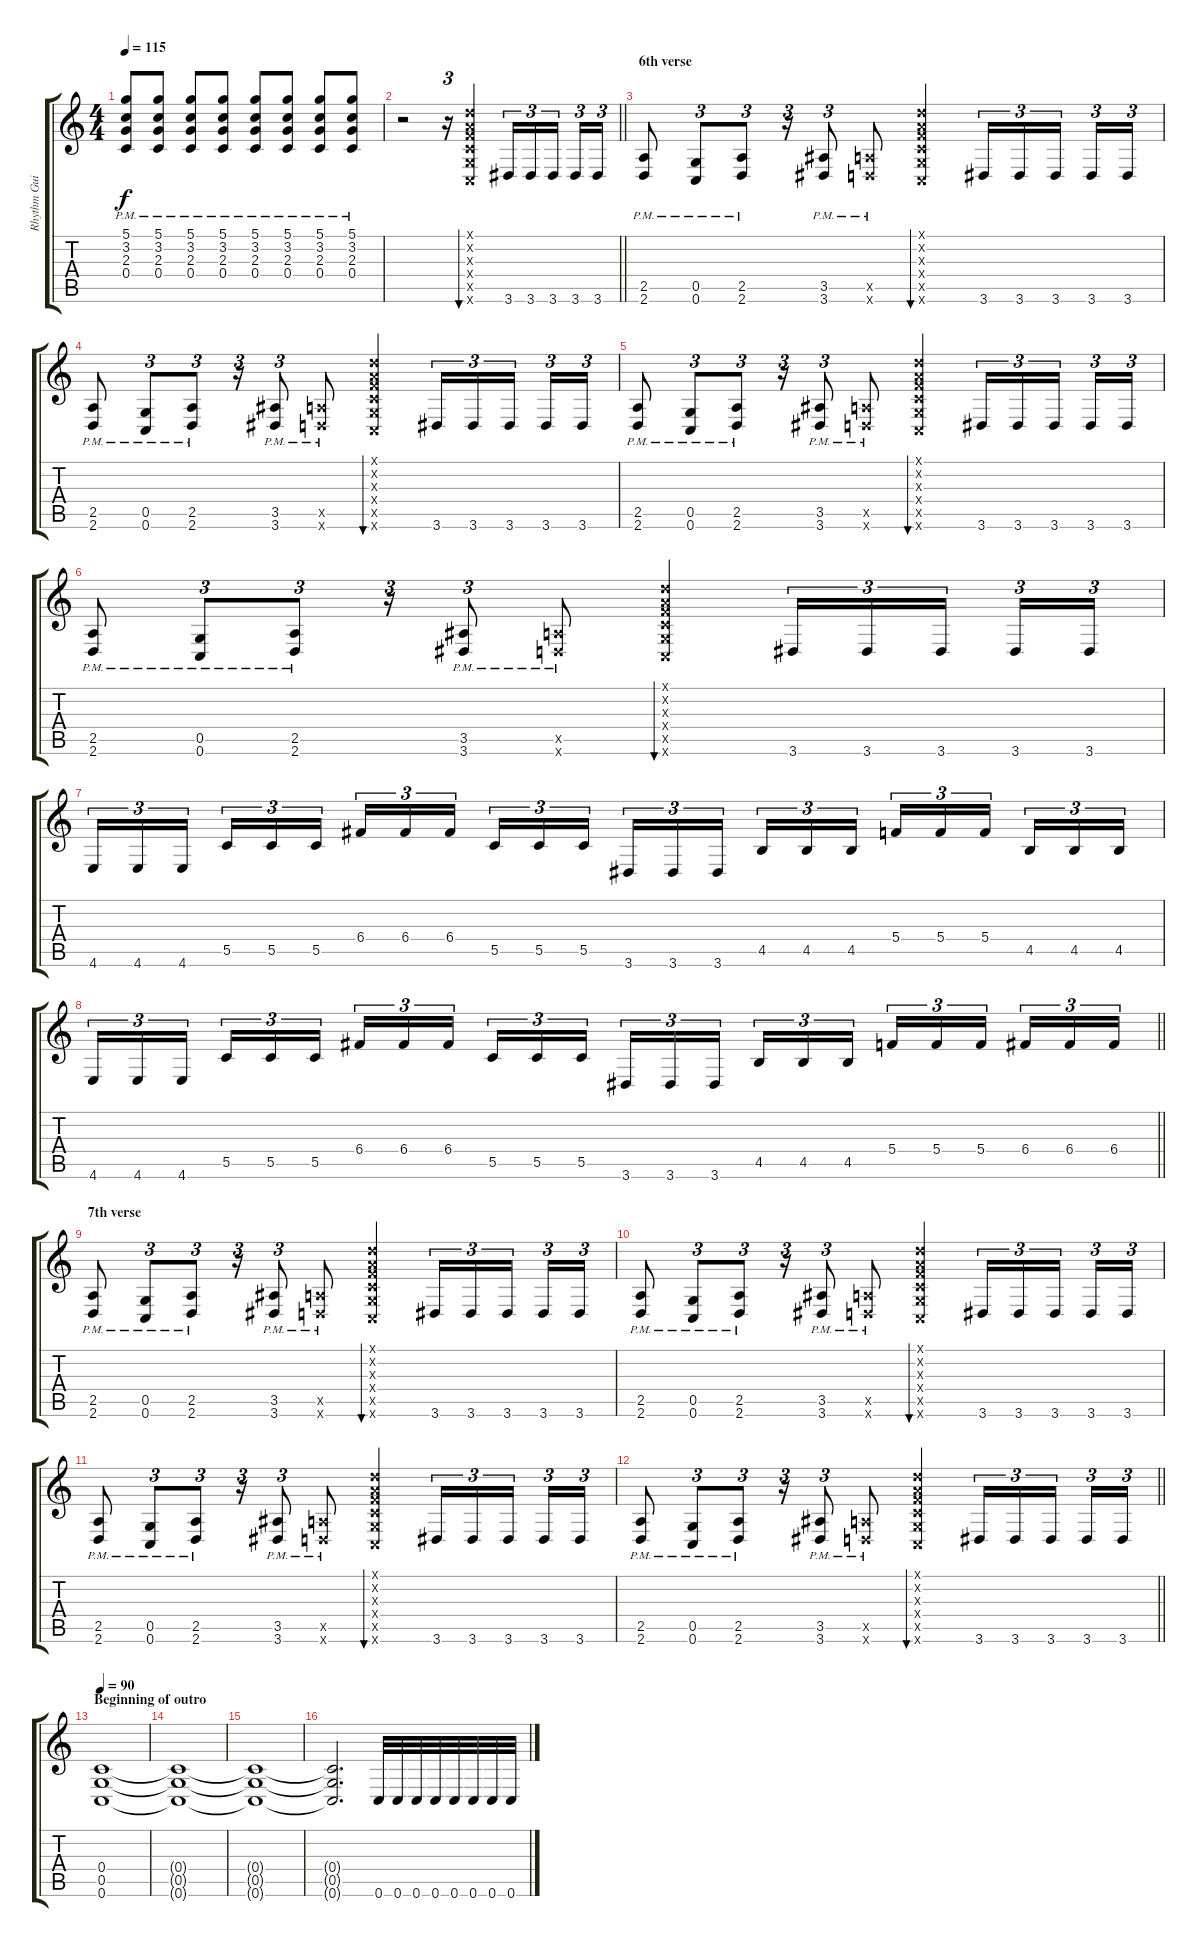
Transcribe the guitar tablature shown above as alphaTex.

\track ("Rhythm Guitar - Joe Duplantier" "Rhythm Gui") {instrument distortionguitar}
\staff {score tabs}
\tuning (D4 A3 F3 C3 G2 C2) {hide}
\ts (4 4)
\tempo 115
\clef g2
\ks c
(5.1{pm} 3.2 2.3{pm} 0.4{pm}).8{dy f} (5.1{pm} 3.2{pm} 2.3{pm} 0.4{pm}).8 (5.1{pm} 3.2{pm} 2.3{pm} 0.4{pm}).8 (5.1{pm} 3.2{pm} 2.3{pm} 0.4{pm}).8 (5.1{pm} 3.2{pm} 2.3{pm} 0.4{pm}).8 (5.1{pm} 3.2{pm} 2.3{pm} 0.4{pm}).8 (5.1{pm} 3.2{pm} 2.3{pm} 0.4{pm}).8 (5.1{pm} 3.2{pm} 2.3{pm} 0.4{pm}).8 |
\barLineRight lightlight
r.2 r.16{tu (3 2)} (0.1{x} 0.2{x} 0.3{x} 0.4{x} 0.5{x} 0.6{x}).4{bu 480 instrument guitarharmonics} 3.6.16{tu (3 2) instrument distortionguitar} 3.6.16{tu (3 2)} 3.6.16{tu (3 2) beam splitsecondary} 3.6.16{tu (3 2)} 3.6.16{tu (3 2)} |
\section ("" "6th verse")
(2.5{pm} 2.6).8 (0.5{pm} 0.6).8{tu (3 2)} (2.5{pm} 2.6).8{tu (3 2)} r.16{tu (3 2)} (3.5{pm} 3.6).8{tu (3 2)} (2.5{pm x} 2.6{x}).8 (0.1{x} 0.2{x} 0.3{x} 0.4{x} 0.5{x} 0.6{x}).4{bu 480 instrument guitarharmonics} 3.6.16{tu (3 2) instrument distortionguitar} 3.6.16{tu (3 2)} 3.6.16{tu (3 2) beam splitsecondary} 3.6.16{tu (3 2)} 3.6.16{tu (3 2)} |
(2.5{pm} 2.6).8 (0.5{pm} 0.6).8{tu (3 2)} (2.5{pm} 2.6).8{tu (3 2)} r.16{tu (3 2)} (3.5{pm} 3.6).8{tu (3 2)} (2.5{pm x} 2.6{x}).8 (0.1{x} 0.2{x} 0.3{x} 0.4{x} 0.5{x} 0.6{x}).4{bu 480 instrument guitarharmonics} 3.6.16{tu (3 2) instrument distortionguitar} 3.6.16{tu (3 2)} 3.6.16{tu (3 2) beam splitsecondary} 3.6.16{tu (3 2)} 3.6.16{tu (3 2)} |
(2.5{pm} 2.6).8 (0.5{pm} 0.6).8{tu (3 2)} (2.5{pm} 2.6).8{tu (3 2)} r.16{tu (3 2)} (3.5{pm} 3.6).8{tu (3 2)} (2.5{pm x} 2.6{x}).8 (0.1{x} 0.2{x} 0.3{x} 0.4{x} 0.5{x} 0.6{x}).4{bu 480 instrument guitarharmonics} 3.6.16{tu (3 2) instrument distortionguitar} 3.6.16{tu (3 2)} 3.6.16{tu (3 2) beam splitsecondary} 3.6.16{tu (3 2)} 3.6.16{tu (3 2)} |
(2.5{pm} 2.6).8 (0.5{pm} 0.6).8{tu (3 2)} (2.5{pm} 2.6).8{tu (3 2)} r.16{tu (3 2)} (3.5{pm} 3.6).8{tu (3 2)} (2.5{pm x} 2.6{x}).8 (0.1{x} 0.2{x} 0.3{x} 0.4{x} 0.5{x} 0.6{x}).4{bu 480 instrument guitarharmonics} 3.6.16{tu (3 2) instrument distortionguitar} 3.6.16{tu (3 2)} 3.6.16{tu (3 2) beam splitsecondary} 3.6.16{tu (3 2)} 3.6.16{tu (3 2)} |
4.6.16{tu (3 2)} 4.6.16{tu (3 2)} 4.6.16{tu (3 2) beam splitsecondary} 5.5.16{tu (3 2)} 5.5.16{tu (3 2)} 5.5.16{tu (3 2)} 6.4.16{tu (3 2)} 6.4.16{tu (3 2)} 6.4.16{tu (3 2) beam splitsecondary} 5.5.16{tu (3 2)} 5.5.16{tu (3 2)} 5.5.16{tu (3 2)} 3.6.16{tu (3 2)} 3.6.16{tu (3 2)} 3.6.16{tu (3 2) beam splitsecondary} 4.5.16{tu (3 2)} 4.5.16{tu (3 2)} 4.5.16{tu (3 2)} 5.4.16{tu (3 2)} 5.4.16{tu (3 2)} 5.4.16{tu (3 2) beam splitsecondary} 4.5.16{tu (3 2)} 4.5.16{tu (3 2)} 4.5.16{tu (3 2)} |
\barLineRight lightlight
4.6.16{tu (3 2)} 4.6.16{tu (3 2)} 4.6.16{tu (3 2) beam splitsecondary} 5.5.16{tu (3 2)} 5.5.16{tu (3 2)} 5.5.16{tu (3 2)} 6.4.16{tu (3 2)} 6.4.16{tu (3 2)} 6.4.16{tu (3 2) beam splitsecondary} 5.5.16{tu (3 2)} 5.5.16{tu (3 2)} 5.5.16{tu (3 2)} 3.6.16{tu (3 2)} 3.6.16{tu (3 2)} 3.6.16{tu (3 2) beam splitsecondary} 4.5.16{tu (3 2)} 4.5.16{tu (3 2)} 4.5.16{tu (3 2)} 5.4.16{tu (3 2)} 5.4.16{tu (3 2)} 5.4.16{tu (3 2) beam splitsecondary} 6.4.16{tu (3 2)} 6.4.16{tu (3 2)} 6.4.16{tu (3 2)} |
\section ("" "7th verse")
(2.5{pm} 2.6).8 (0.5{pm} 0.6).8{tu (3 2)} (2.5{pm} 2.6).8{tu (3 2)} r.16{tu (3 2)} (3.5{pm} 3.6).8{tu (3 2)} (2.5{pm x} 2.6{x}).8 (0.1{x} 0.2{x} 0.3{x} 0.4{x} 0.5{x} 0.6{x}).4{bu 480 instrument guitarharmonics} 3.6.16{tu (3 2) instrument distortionguitar} 3.6.16{tu (3 2)} 3.6.16{tu (3 2) beam splitsecondary} 3.6.16{tu (3 2)} 3.6.16{tu (3 2)} |
(2.5{pm} 2.6).8 (0.5{pm} 0.6).8{tu (3 2)} (2.5{pm} 2.6).8{tu (3 2)} r.16{tu (3 2)} (3.5{pm} 3.6).8{tu (3 2)} (2.5{pm x} 2.6{x}).8 (0.1{x} 0.2{x} 0.3{x} 0.4{x} 0.5{x} 0.6{x}).4{bu 480 instrument guitarharmonics} 3.6.16{tu (3 2) instrument distortionguitar} 3.6.16{tu (3 2)} 3.6.16{tu (3 2) beam splitsecondary} 3.6.16{tu (3 2)} 3.6.16{tu (3 2)} |
(2.5{pm} 2.6).8 (0.5{pm} 0.6).8{tu (3 2)} (2.5{pm} 2.6).8{tu (3 2)} r.16{tu (3 2)} (3.5{pm} 3.6).8{tu (3 2)} (2.5{pm x} 2.6{x}).8 (0.1{x} 0.2{x} 0.3{x} 0.4{x} 0.5{x} 0.6{x}).4{bu 480 instrument guitarharmonics} 3.6.16{tu (3 2) instrument distortionguitar} 3.6.16{tu (3 2)} 3.6.16{tu (3 2) beam splitsecondary} 3.6.16{tu (3 2)} 3.6.16{tu (3 2)} |
\barLineRight lightlight
(2.5{pm} 2.6).8 (0.5{pm} 0.6).8{tu (3 2)} (2.5{pm} 2.6).8{tu (3 2)} r.16{tu (3 2)} (3.5{pm} 3.6).8{tu (3 2)} (2.5{pm x} 2.6{x}).8 (0.1{x} 0.2{x} 0.3{x} 0.4{x} 0.5{x} 0.6{x}).4{bu 480 instrument guitarharmonics} 3.6.16{tu (3 2) instrument distortionguitar} 3.6.16{tu (3 2)} 3.6.16{tu (3 2) beam splitsecondary} 3.6.16{tu (3 2)} 3.6.16{tu (3 2)} |
\section ("" "Beginning of outro")
\tempo 90
(0.4 0.5 0.6).1 |
(0.4{t} 0.5{t} 0.6{t}).1 |
(0.4{t} 0.5{t} 0.6{t}).1 |
(0.4{t} 0.5{t} 0.6{t}).2{d} 0.6.32 0.6.32 0.6.32 0.6.32 0.6.32 0.6.32 0.6.32 0.6.32
